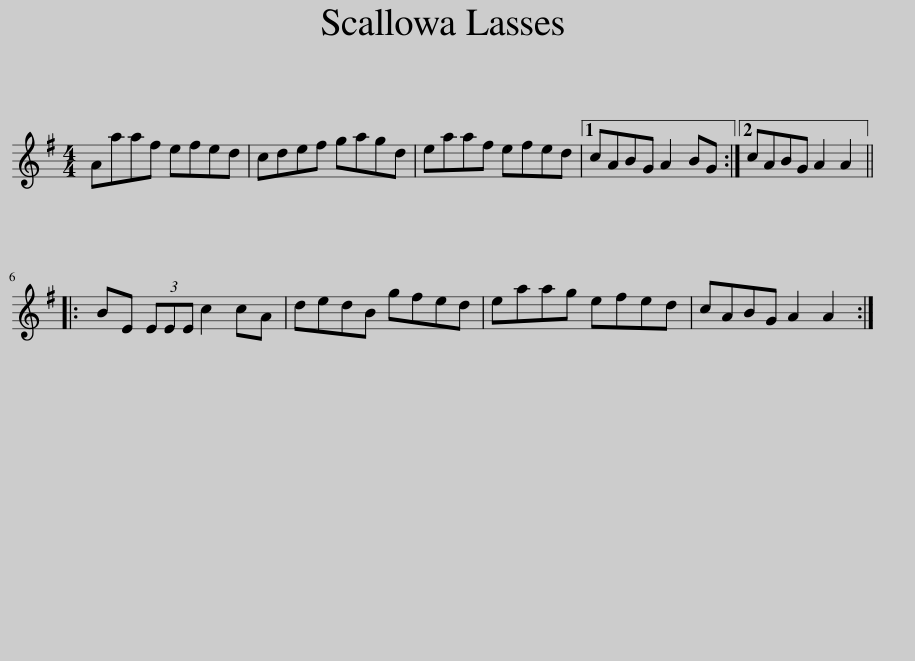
X:1
L:1/8
M:4/4
I:linebreak $
K:G
V:1 treble
V:1
 Aaaf efed | cdef gagd | eaaf efed |1 cABG A2 BG :|2 cABG A2 A2 |:$ %5
 BE (3EEE c2 cA | dedB gfed | eaag efed | cABG A2 A2 :| %9
